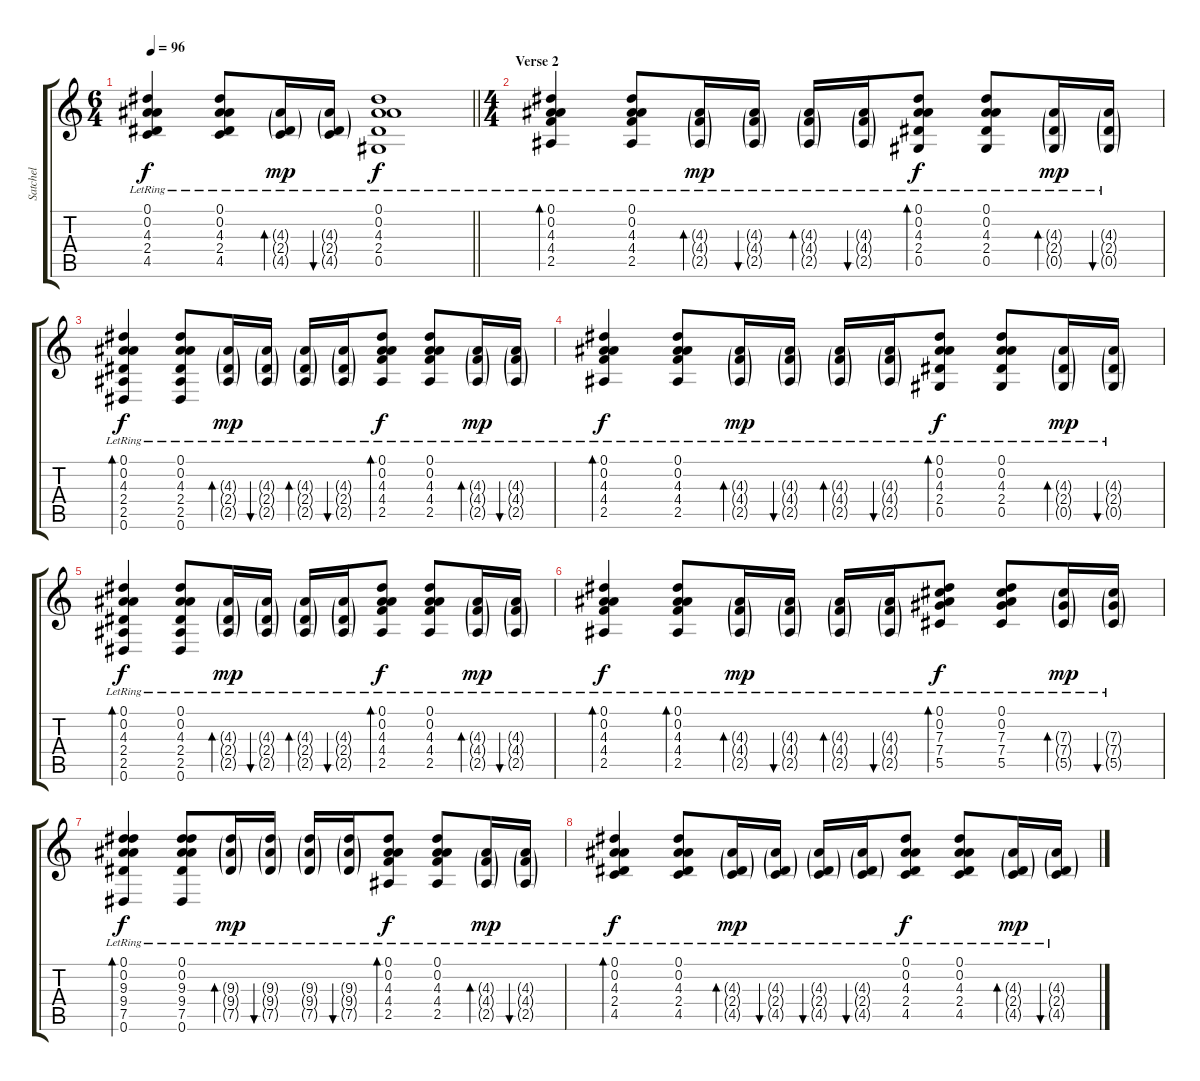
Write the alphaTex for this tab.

\track ("Satchel" "Satchel") {instrument acousticguitarsteel}
\staff {score tabs}
\tuning (Eb4 Bb3 Gb3 Db3 Ab2 Eb2) {hide}
\ts (6 4)
\tempo 96
\clef g2
\barLineRight lightlight
\ks c
(0.1{lr} 0.2{lr} 4.3{lr} 2.4{lr} 4.5{lr}).4{dy f} (0.1{lr} 0.2{lr} 4.3{lr} 2.4{lr} 4.5{lr}).8 (4.3{g lr} 2.4{g lr} 4.5{g lr}).16{bd 30 dy mp} (4.3{g lr} 2.4{g lr} 4.5{g lr}).16{bu 30} (0.1{lr} 0.2{lr} 4.3{lr} 2.4{lr} 0.5{lr}).1{dy f} |
\ts (4 4)
\section ("" "Verse 2")
(0.1{lr} 0.2{lr} 4.3{lr} 4.4{lr} 2.5{lr}).4{bd 30} (0.1{lr} 0.2{lr} 4.3{lr} 4.4{lr} 2.5{lr}).8 (4.3{g lr} 4.4{g lr} 2.5{g lr}).16{bd 30 dy mp} (4.3{g lr} 4.4{g lr} 2.5{g lr}).16{bu 30} (4.3{g lr} 4.4{g lr} 2.5{g lr}).16{bd 30} (4.3{g lr} 4.4{g lr} 2.5{g lr}).16{bu 30} (0.1{lr} 0.2{lr} 4.3{lr} 2.4{lr} 0.5{lr}).8{bd 30 dy f} (0.1{lr} 0.2{lr} 4.3{lr} 2.4{lr} 0.5{lr}).8 (4.3{g lr} 2.4{g lr} 0.5{g lr}).16{bd 30 dy mp} (4.3{g lr} 2.4{g lr} 0.5{g lr}).16{bu 30} |
(0.1{lr} 0.2{lr} 4.3{lr} 2.4{lr} 2.5{lr} 0.6{lr}).4{bd 30 dy f} (0.1{lr} 0.2{lr} 4.3{lr} 2.4{lr} 2.5{lr} 0.6{lr}).8 (4.3{g lr} 2.4{g lr} 2.5{g lr}).16{bd 30 dy mp} (4.3{g lr} 2.4{g lr} 2.5{g lr}).16{bu 30} (4.3{g lr} 2.4{g lr} 2.5{g lr}).16{bd 30} (4.3{g lr} 2.4{g lr} 2.5{g lr}).16{bu 30} (0.1{lr} 0.2{lr} 4.3{lr} 4.4{lr} 2.5{lr}).8{bd 30 dy f} (0.1{lr} 0.2{lr} 4.3{lr} 4.4{lr} 2.5{lr}).8 (4.3{g lr} 4.4{g lr} 2.5{g lr}).16{bd 30 dy mp} (4.3{g lr} 4.4{g lr} 2.5{g lr}).16{bu 30} |
(0.1{lr} 0.2{lr} 4.3{lr} 4.4{lr} 2.5{lr}).4{bd 30 dy f} (0.1{lr} 0.2{lr} 4.3{lr} 4.4{lr} 2.5{lr}).8 (4.3{g lr} 4.4{g lr} 2.5{g lr}).16{bd 30 dy mp} (4.3{g lr} 4.4{g lr} 2.5{g lr}).16{bu 30} (4.3{g lr} 4.4{g lr} 2.5{g lr}).16{bd 30} (4.3{g lr} 4.4{g lr} 2.5{g lr}).16{bu 30} (0.1{lr} 0.2{lr} 4.3{lr} 2.4{lr} 0.5{lr}).8{bd 30 dy f} (0.1{lr} 0.2{lr} 4.3{lr} 2.4{lr} 0.5{lr}).8 (4.3{g lr} 2.4{g lr} 0.5{g lr}).16{bd 30 dy mp} (4.3{g lr} 2.4{g lr} 0.5{g lr}).16{bu 30} |
(0.1{lr} 0.2{lr} 4.3{lr} 2.4{lr} 2.5{lr} 0.6{lr}).4{bd 30 dy f} (0.1{lr} 0.2{lr} 4.3{lr} 2.4{lr} 2.5{lr} 0.6{lr}).8 (4.3{g lr} 2.4{g lr} 2.5{g lr}).16{bd 30 dy mp} (4.3{g lr} 2.4{g lr} 2.5{g lr}).16{bu 30} (4.3{g lr} 2.4{g lr} 2.5{g lr}).16{bd 30} (4.3{g lr} 2.4{g lr} 2.5{g lr}).16{bu 30} (0.1{lr} 0.2{lr} 4.3{lr} 4.4{lr} 2.5{lr}).8{bd 30 dy f} (0.1{lr} 0.2{lr} 4.3{lr} 4.4{lr} 2.5{lr}).8 (4.3{g lr} 4.4{g lr} 2.5{g lr}).16{bd 30 dy mp} (4.3{g lr} 4.4{g lr} 2.5{g lr}).16{bu 30} |
(0.1{lr} 0.2{lr} 4.3{lr} 4.4{lr} 2.5{lr}).4{bd 30 dy f} (0.1{lr} 0.2{lr} 4.3{lr} 4.4{lr} 2.5{lr}).8{bd 30} (4.3{g lr} 4.4{g lr} 2.5{g lr}).16{bd 30 dy mp} (4.3{g lr} 4.4{g lr} 2.5{g lr}).16{bu 30} (4.3{g lr} 4.4{g lr} 2.5{g lr}).16{bd 30} (4.3{g lr} 4.4{g lr} 2.5{g lr}).16{bu 30} (0.1{lr} 0.2{lr} 7.3{lr} 7.4{lr} 5.5{lr}).8{bd 30 dy f} (0.1{lr} 0.2{lr} 7.3{lr} 7.4{lr} 5.5{lr}).8 (7.3{g lr} 7.4{g lr} 5.5{g lr}).16{bd 30 dy mp} (7.3{g lr} 7.4{g lr} 5.5{g lr}).16{bu 30} |
(0.1{lr} 0.2{lr} 9.3{lr} 9.4{lr} 7.5{lr} 0.6{lr}).4{bd 30 dy f} (0.1{lr} 0.2{lr} 9.3{lr} 9.4{lr} 7.5{lr} 0.6{lr}).8 (9.3{g lr} 9.4{g lr} 7.5{g lr}).16{bd 30 dy mp} (9.3{g lr} 9.4{g lr} 7.5{g lr}).16{bu 30} (9.3{g lr} 9.4{g lr} 7.5{g lr}).16 (9.3{g lr} 9.4{g lr} 7.5{g lr}).16{bu 30} (0.1{lr} 0.2{lr} 4.3{lr} 4.4{lr} 2.5{lr}).8{bd 30 dy f} (0.1{lr} 0.2{lr} 4.3{lr} 4.4{lr} 2.5{lr}).8 (4.3{g lr} 4.4{g lr} 2.5{g lr}).16{bd 30 dy mp} (4.3{g lr} 4.4{g lr} 2.5{g lr}).16{bu 30} |
(0.1{lr} 0.2{lr} 4.3{lr} 2.4{lr} 4.5{lr}).4{bd 30 dy f} (0.1{lr} 0.2{lr} 4.3{lr} 2.4{lr} 4.5{lr}).8 (4.3{g lr} 2.4{g lr} 4.5{g lr}).16{bd 30 dy mp} (4.3{g lr} 2.4{g lr} 4.5{g lr}).16{bu 30} (4.3{g lr} 2.4{g lr} 4.5{g lr}).16{bu 30} (4.3{g lr} 2.4{g lr} 4.5{g lr}).16{bu 30} (0.1{lr} 0.2{lr} 4.3{lr} 2.4{lr} 4.5{lr}).8{dy f} (0.1{lr} 0.2{lr} 4.3{lr} 2.4{lr} 4.5{lr}).8 (4.3{g lr} 2.4{g lr} 4.5{g lr}).16{bd 30 dy mp} (4.3{g lr} 2.4{g lr} 4.5{g lr}).16{bu 30}
